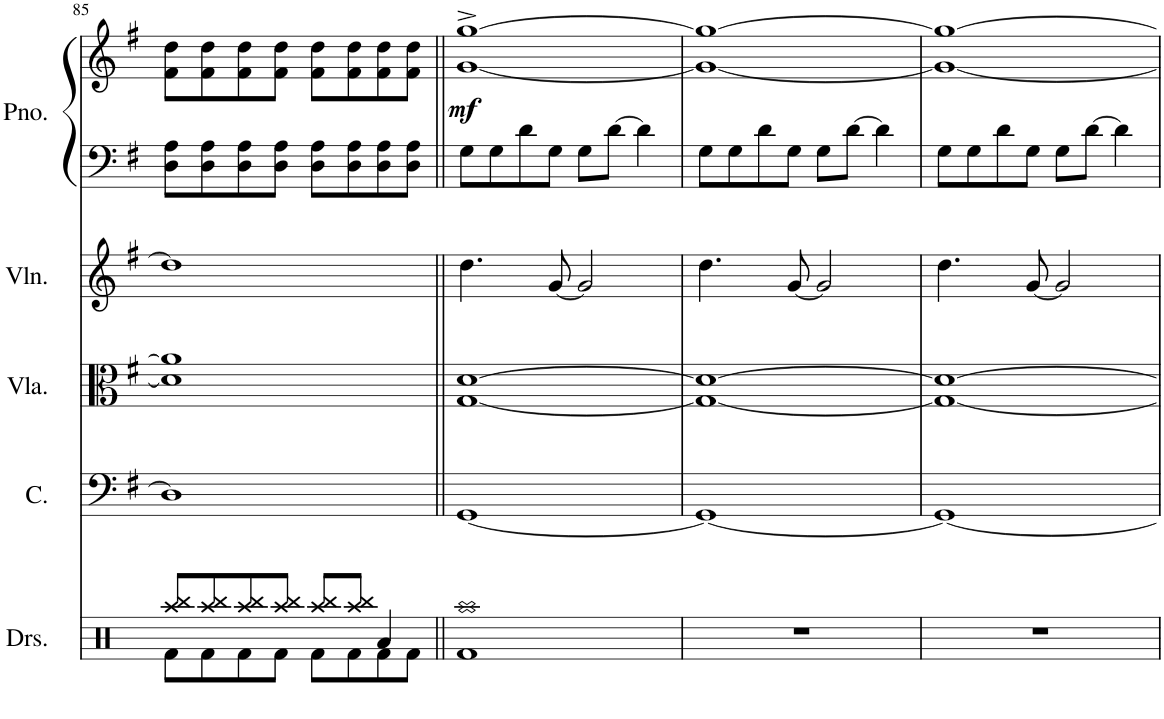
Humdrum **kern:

**kern	**kern	**kern	**kern	**kern	**dynam
*part4	*part3	*part2	*part1	*part1	*part1
*staff5	*staff4	*staff3	*staff2	*staff1	*staff1/2
*I"Cello	*I"Viola	*I"Violin	*I"Piano	*	*
*I'C.	*I'Vla.	*I'Vln.	*I'Pno.	*	*
!!LO:PB:g=z
*clefF4	*clefC3	*clefG2	*clefF4	*clefG2	*
*k[f#]	*k[f#]	*k[f#]	*k[f#]	*k[f#]	*
*M4/4	*M4/4	*M4/4	*M4/4	*M4/4	*
=85	=85	=85	=85	=85	=85
1D]	1d] 1a]	1dd]	8D\ 8A\L	8f#\ 8dd\L	.
.	.	.	8D\ 8A\	8f#\ 8dd\	.
.	.	.	8D\ 8A\	8f#\ 8dd\	.
.	.	.	8D\ 8A\J	8f#\ 8dd\J	.
.	.	.	8D\ 8A\L	8f#\ 8dd\L	.
.	.	.	8D\ 8A\	8f#\ 8dd\	.
.	.	.	8D\ 8A\	8f#\ 8dd\	.
.	.	.	8D\ 8A\J	8f#\ 8dd\J	.
=86||	=86||	=86||	=86||	=86||	=86||
!	!	!	!	!	!LO:DY:b
[1GG	[<1G [>1d	4.dd\	8G\L	[<1g^ [>1gg^	mf
.	.	.	8G\	.	.
.	.	.	8d\	.	.
.	.	[8g/	8G\J	.	.
.	.	2g/]	8G\L	.	.
.	.	.	[8d\J	.	.
.	.	.	4d\]	.	.
=87	=87	=87	=87	=87	=87
1GG_	1G_ 1d_	4.dd\	8G\L	1g_ 1gg_	.
.	.	.	8G\	.	.
.	.	.	8d\	.	.
.	.	[8g/	8G\J	.	.
.	.	2g/]	8G\L	.	.
.	.	.	[8d\J	.	.
.	.	.	4d\]	.	.
=88	=88	=88	=88	=88	=88
1GG_	1G_ 1d_	4.dd\	8G\L	1g_ 1gg_	.
.	.	.	8G\	.	.
.	.	.	8d\	.	.
.	.	[8g/	8G\J	.	.
.	.	2g/]	8G\L	.	.
.	.	.	[8d\J	.	.
.	.	.	4d\]	.	.
=	=	=	=	=	=
*-	*-	*-	*-	*-	*-
